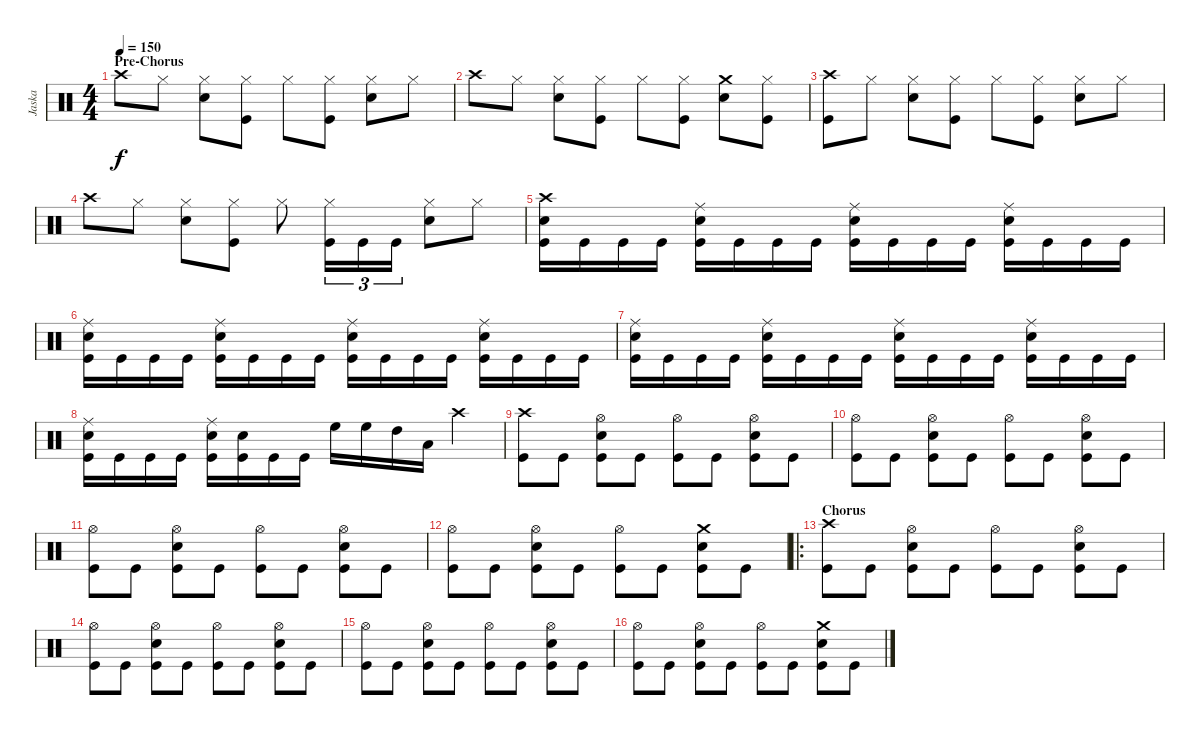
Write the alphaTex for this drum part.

\track ("Jaska" "Jaska") {instrument percussion}
\staff {score}
\articulation defaults
\ts (4 4)
\section ("" "Pre-Chorus")
\tempo 150
\clef neutral
\ks c "Crash high (hit)".8{dy f} "Hi-Hat (closed)".8
("Snare (hit) 2" "Hi-Hat (closed)").8 ("Hi-Hat (closed)" "Kick (hit)").8 "Hi-Hat (closed)".8 ("Hi-Hat (closed)" "Kick (hit)").8 ("Snare (hit) 2" "Hi-Hat (closed)").8 "Hi-Hat (closed)".8 |
"Crash high (hit)".8 "Hi-Hat (closed)".8 ("Snare (hit) 2" "Hi-Hat (closed)").8 ("Hi-Hat (closed)" "Kick (hit)").8 "Hi-Hat (closed)".8 ("Hi-Hat (closed)" "Kick (hit)").8 ("Snare (hit) 2" "Crash medium (hit)").8 ("Hi-Hat (closed)" "Kick (hit)").8 |
("Crash high (hit)" "Kick (hit)").8 "Hi-Hat (closed)".8 ("Snare (hit) 2" "Hi-Hat (closed)").8 ("Hi-Hat (closed)" "Kick (hit)").8 "Hi-Hat (closed)".8 ("Hi-Hat (closed)" "Kick (hit)").8 ("Snare (hit) 2" "Hi-Hat (closed)").8 "Hi-Hat (closed)".8 |
"Crash high (hit)".8 "Hi-Hat (closed)".8 ("Snare (hit) 2" "Hi-Hat (closed)").8 ("Hi-Hat (closed)" "Kick (hit)").8 "Hi-Hat (closed)".8 ("Hi-Hat (closed)" "Kick (hit)").16{tu (3 2)} "Kick (hit)".16{tu (3 2)} "Kick (hit)".16{tu (3 2)} ("Snare (hit) 2" "Hi-Hat (closed)").8 "Hi-Hat (closed)".8 |
("Snare (hit) 2" "Crash high (hit)" "Kick (hit)").16 "Kick (hit)".16 "Kick (hit)".16 "Kick (hit)".16 ("Snare (hit) 2" "Ride (middle)" "Kick (hit)").16 "Kick (hit)".16 "Kick (hit)".16 "Kick (hit)".16 ("Snare (hit) 2" "Ride (middle)" "Kick (hit)").16 "Kick (hit)".16 "Kick (hit)".16 "Kick (hit)".16 ("Snare (hit) 2" "Ride (middle)" "Kick (hit)").16 "Kick (hit)".16 "Kick (hit)".16 "Kick (hit)".16 |
("Snare (hit) 2" "Ride (middle)" "Kick (hit)").16 "Kick (hit)".16 "Kick (hit)".16 "Kick (hit)".16 ("Snare (hit) 2" "Ride (middle)" "Kick (hit)").16 "Kick (hit)".16 "Kick (hit)".16 "Kick (hit)".16 ("Snare (hit) 2" "Ride (middle)" "Kick (hit)").16 "Kick (hit)".16 "Kick (hit)".16 "Kick (hit)".16 ("Snare (hit) 2" "Ride (middle)" "Kick (hit)").16 "Kick (hit)".16 "Kick (hit)".16 "Kick (hit)".16 |
("Snare (hit) 2" "Ride (middle)" "Kick (hit)").16 "Kick (hit)".16 "Kick (hit)".16 "Kick (hit)".16 ("Snare (hit) 2" "Ride (middle)" "Kick (hit)").16 "Kick (hit)".16 "Kick (hit)".16 "Kick (hit)".16 ("Snare (hit) 2" "Ride (middle)" "Kick (hit)").16 "Kick (hit)".16 "Kick (hit)".16 "Kick (hit)".16 ("Snare (hit) 2" "Ride (middle)" "Kick (hit)").16 "Kick (hit)".16 "Kick (hit)".16 "Kick (hit)".16 |
("Snare (hit) 2" "Ride (middle)" "Kick (hit)").16 "Kick (hit)".16 "Kick (hit)".16 "Kick (hit)".16 ("Snare (hit) 2" "Ride (middle)" "Kick (hit)").16 ("Snare (hit) 2" "Kick (hit)").16 "Kick (hit)".16 "Kick (hit)".16 "High Floor Tom (hit)".16 "High Floor Tom (hit)".16 "High Tom (hit)".16 "Low Tom (hit)".16 "Crash high (hit)".4 |
("Crash high (hit)" "Kick (hit)").8 "Kick (hit)".8 ("Hi-Hat (open)" "Snare (hit) 2" "Kick (hit)").8 "Kick (hit)".8 ("Hi-Hat (open)" "Kick (hit)").8 "Kick (hit)".8 ("Hi-Hat (open)" "Snare (hit) 2" "Kick (hit)").8 "Kick (hit)".8 |
("Hi-Hat (open)" "Kick (hit)").8 "Kick (hit)".8 ("Hi-Hat (open)" "Snare (hit) 2" "Kick (hit)").8 "Kick (hit)".8 ("Hi-Hat (open)" "Kick (hit)").8 "Kick (hit)".8 ("Hi-Hat (open)" "Snare (hit) 2" "Kick (hit)").8 "Kick (hit)".8 |
("Hi-Hat (open)" "Kick (hit)").8 "Kick (hit)".8 ("Hi-Hat (open)" "Snare (hit) 2" "Kick (hit)").8 "Kick (hit)".8 ("Hi-Hat (open)" "Kick (hit)").8 "Kick (hit)".8 ("Hi-Hat (open)" "Snare (hit) 2" "Kick (hit)").8 "Kick (hit)".8 |
("Hi-Hat (open)" "Kick (hit)").8 "Kick (hit)".8 ("Hi-Hat (open)" "Snare (hit) 2" "Kick (hit)").8 "Kick (hit)".8 ("Hi-Hat (open)" "Kick (hit)").8 "Kick (hit)".8 ("Crash medium (hit)" "Snare (hit) 2" "Kick (hit)").8 "Kick (hit)".8 |
\ro
\section ("" "Chorus")
("Crash high (hit)" "Kick (hit)").8 "Kick (hit)".8 ("Hi-Hat (open)" "Snare (hit) 2" "Kick (hit)").8 "Kick (hit)".8 ("Hi-Hat (open)" "Kick (hit)").8 "Kick (hit)".8 ("Hi-Hat (open)" "Snare (hit) 2" "Kick (hit)").8 "Kick (hit)".8 |
("Hi-Hat (open)" "Kick (hit)").8 "Kick (hit)".8 ("Hi-Hat (open)" "Snare (hit) 2" "Kick (hit)").8 "Kick (hit)".8 ("Hi-Hat (open)" "Kick (hit)").8 "Kick (hit)".8 ("Hi-Hat (open)" "Snare (hit) 2" "Kick (hit)").8 "Kick (hit)".8 |
("Hi-Hat (open)" "Kick (hit)").8 "Kick (hit)".8 ("Hi-Hat (open)" "Snare (hit) 2" "Kick (hit)").8 "Kick (hit)".8 ("Hi-Hat (open)" "Kick (hit)").8 "Kick (hit)".8 ("Hi-Hat (open)" "Snare (hit) 2" "Kick (hit)").8 "Kick (hit)".8 |
("Hi-Hat (open)" "Kick (hit)").8 "Kick (hit)".8 ("Hi-Hat (open)" "Snare (hit) 2" "Kick (hit)").8 "Kick (hit)".8 ("Hi-Hat (open)" "Kick (hit)").8 "Kick (hit)".8 ("Crash medium (hit)" "Snare (hit) 2" "Kick (hit)").8 "Kick (hit)".8
